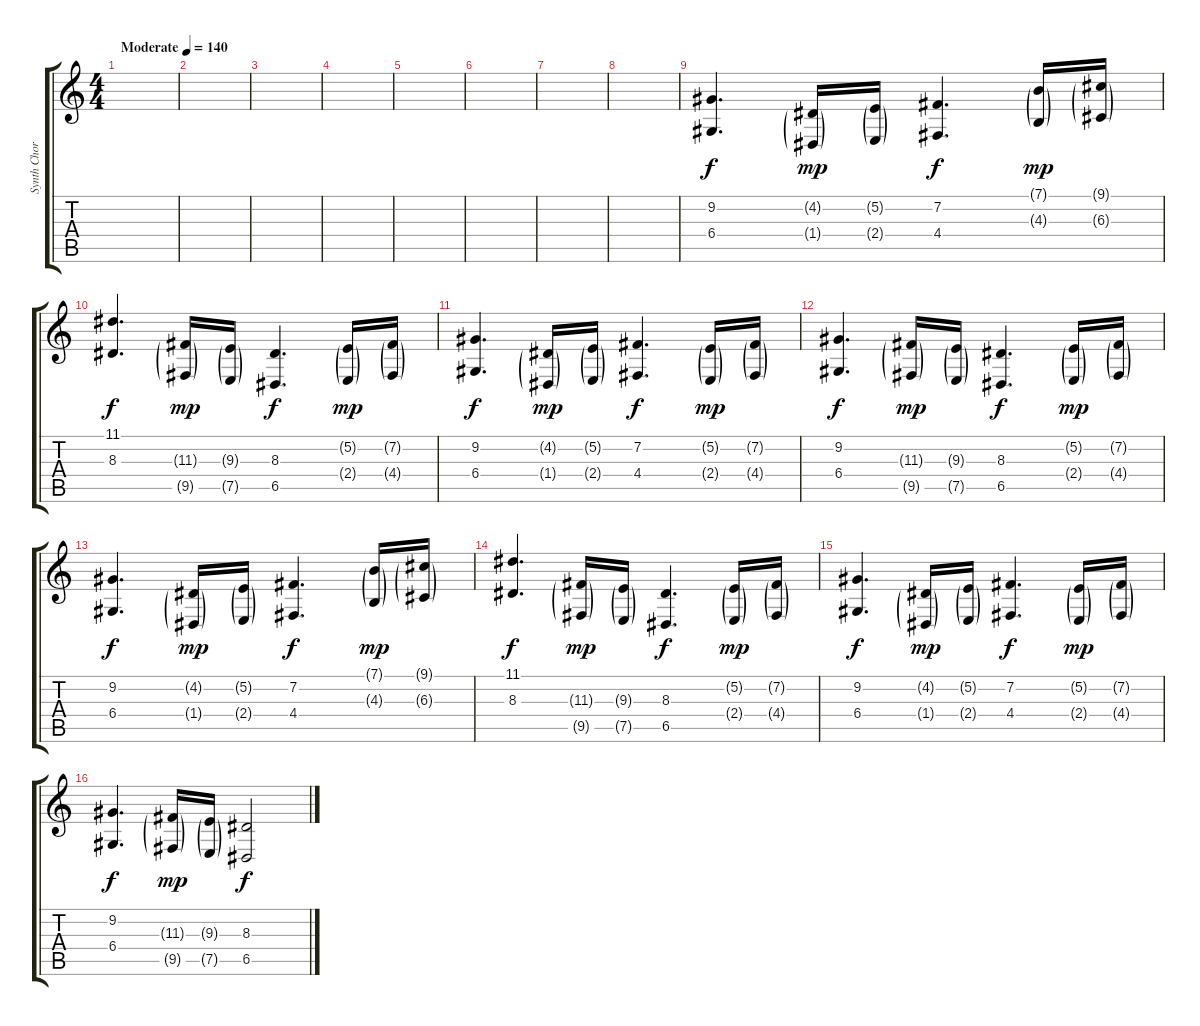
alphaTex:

\track ("Synth Chords 1" "Synth Chor") {instrument electricpiano1}
\staff {score tabs}
\tuning (E4 B3 G3 D3 A2 E2) {hide}
\ts (4 4)
\tempo (140 "Moderate")
\clef g2
\ks c
|
|
|
|
|
|
|
|
(9.2 6.4).4{d} (4.2{g} 1.4{g}).16{dy mp} (5.2{g} 2.4{g}).16 (7.2 4.4).4{d dy f} (7.1{g} 4.3{g}).16{dy mp} (9.1{g} 6.3{g}).16 |
(11.1 8.3).4{d dy f} (11.3{g} 9.5{g}).16{dy mp} (9.3{g} 7.5{g}).16 (8.3 6.5).4{d dy f} (5.2{g} 2.4{g}).16{dy mp} (7.2{g} 4.4{g}).16 |
(9.2 6.4).4{d dy f} (4.2{g} 1.4{g}).16{dy mp} (5.2{g} 2.4{g}).16 (7.2 4.4).4{d dy f} (5.2{g} 2.4{g}).16{dy mp} (7.2{g} 4.4{g}).16 |
(9.2 6.4).4{d dy f} (11.3{g} 9.5{g}).16{dy mp} (9.3{g} 7.5{g}).16 (8.3 6.5).4{d dy f} (5.2{g} 2.4{g}).16{dy mp} (7.2{g} 4.4{g}).16 |
(9.2 6.4).4{d dy f} (4.2{g} 1.4{g}).16{dy mp} (5.2{g} 2.4{g}).16 (7.2 4.4).4{d dy f} (7.1{g} 4.3{g}).16{dy mp} (9.1{g} 6.3{g}).16 |
(11.1 8.3).4{d dy f} (11.3{g} 9.5{g}).16{dy mp} (9.3{g} 7.5{g}).16 (8.3 6.5).4{d dy f} (5.2{g} 2.4{g}).16{dy mp} (7.2{g} 4.4{g}).16 |
(9.2 6.4).4{d dy f} (4.2{g} 1.4{g}).16{dy mp} (5.2{g} 2.4{g}).16 (7.2 4.4).4{d dy f} (5.2{g} 2.4{g}).16{dy mp} (7.2{g} 4.4{g}).16 |
(9.2 6.4).4{d dy f} (11.3{g} 9.5{g}).16{dy mp} (9.3{g} 7.5{g}).16 (8.3 6.5).2{dy f}
